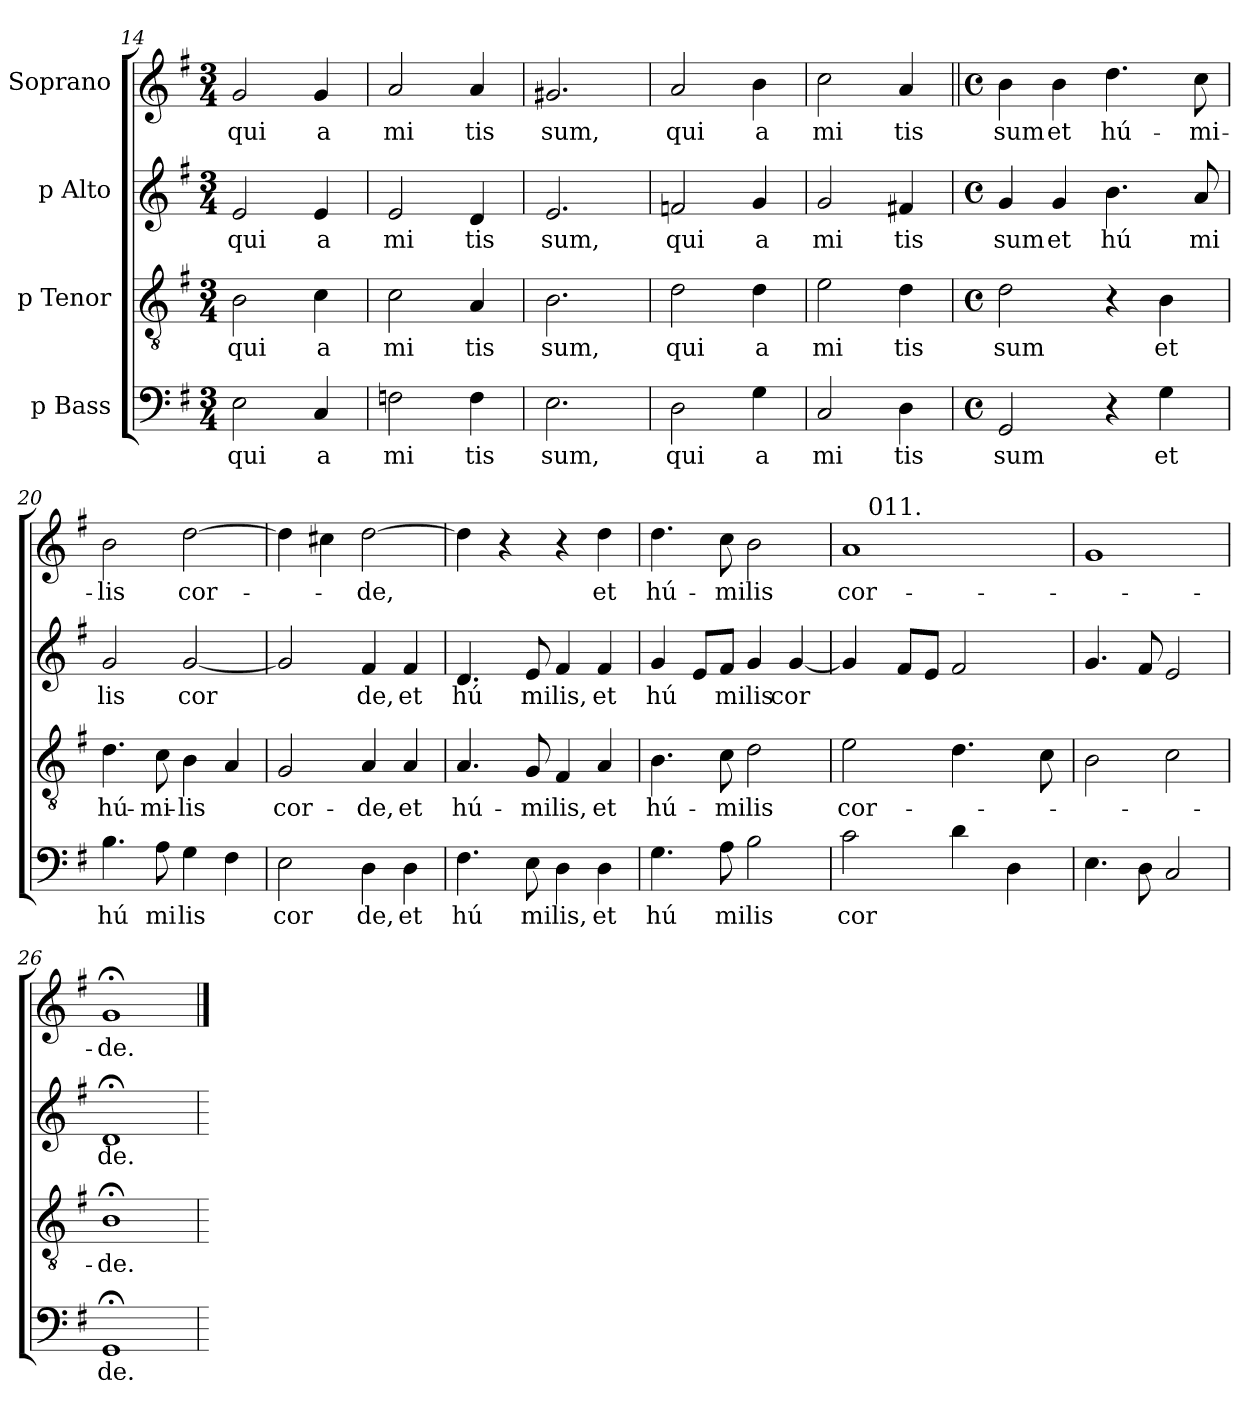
**kern	**text	**kern	**text	**kern	**text	**kern	**text
*part4	*part4	*part3	*part3	*part2	*part2	*part1	*part1
*staff4	*staff4	*staff3	*staff3	*staff2	*staff2	*staff1	*staff1
*I"p Bass	*	*I"p Tenor	*	*I"p Alto	*	*I"Soprano	*
*clefF4	*	*clefGv2	*	*clefG2	*	*clefG2	*
*k[f#]	*	*k[f#]	*	*k[f#]	*	*k[f#]	*
*G:	*	*G:	*	*G:	*	*G:	*
*M3/4	*	*M3/4	*	*M3/4	*	*M3/4	*
=14	=14	=14	=14	=14	=14	=14	=14
!	!LO:LY:b:cj	!	!LO:LY:b:cj	!	!LO:LY:b:cj	!	!LO:LY:b:cj
2E\	qui	2B\	qui	2e/	qui	2g/	qui
!	!LO:LY:b:cj	!	!LO:LY:b:cj	!	!LO:LY:b:cj	!	!LO:LY:b:cj
4C/	a	4c\	a	4e/	a	4g/	a
=15	=15	=15	=15	=15	=15	=15	=15
!	!LO:LY:b:cj	!	!LO:LY:b:cj	!	!LO:LY:b:cj	!	!LO:LY:b:cj
2Fn\	mi	2c\	mi	2e/	mi	2a/	mi
!	!LO:LY:b:cj	!	!LO:LY:b:cj	!	!LO:LY:b:cj	!	!LO:LY:b:cj
4F\	tis	4A/	tis	4d/	tis	4a/	tis
=16	=16	=16	=16	=16	=16	=16	=16
!	!LO:LY:b:cj	!	!LO:LY:b:cj	!	!LO:LY:b:cj	!	!LO:LY:b:cj
2.E\	sum,	2.B\	sum,	2.e/	sum,	2.g#X/	sum,
=17	=17	=17	=17	=17	=17	=17	=17
!	!LO:LY:b:cj	!	!LO:LY:b:cj	!	!LO:LY:b:cj	!	!LO:LY:b:cj
2D\	qui	2d\	qui	2fn/	qui	2a/	qui
!	!LO:LY:b:cj	!	!LO:LY:b:cj	!	!LO:LY:b:cj	!	!LO:LY:b:cj
4G\	a	4d\	a	4g/	a	4b\	a
=18	=18	=18	=18	=18	=18	=18	=18
!	!LO:LY:b:cj	!	!LO:LY:b:cj	!	!LO:LY:b:cj	!	!LO:LY:b:cj
2C/	mi	2e\	mi	2g/	mi	2cc\	mi
!	!LO:LY:b:cj	!	!LO:LY:b:cj	!	!LO:LY:b:cj	!	!LO:LY:b:cj
4D\	tis	4d\	tis	4f#X/	tis	4a/	tis
!!LO:LB:g=z
=19	=19||	=19	=19||	=19	=19||	=19||	=19||
*M4/4	*	*M4/4	*	*M4/4	*	*M4/4	*
*met(c)	*	*met(c)	*	*met(c)	*	*met(c)	*
!	!LO:LY:b:cj	!	!LO:LY:b:cj	!	!LO:LY:b:cj	!	!LO:LY:b:cj
2GG/	sum	2d\	sum	4g/	sum	4b\	sum
!	!	!	!	!	!LO:LY:b:cj	!	!LO:LY:b:cj
.	.	.	.	4g/	et	4b\	et
!	!	!	!	!	!LO:LY:b:cj	!	!LO:LY:b:cj
4r	.	4r	.	4.b\	hú	4.dd\	hú-
!	!LO:LY:b:cj	!	!LO:LY:b:cj	!	!	!	!
4G\	et	4B\	et	.	.	.	.
!	!	!	!	!	!LO:LY:b:cj	!	!LO:LY:b:cj
.	.	.	.	8a/	mi	8cc\	-mi-
=20	=20	=20	=20	=20	=20	=20	=20
!	!LO:LY:b:cj	!	!LO:LY:b:cj	!	!LO:LY:b:cj	!	!LO:LY:b:cj
4.B\	hú	4.d\	hú-	2g/	lis	2b\	-lis
!	!LO:LY:b:cj	!	!LO:LY:b:cj	!	!	!	!
8A\	mi	8c\	-mi-	.	.	.	.
!	!LO:LY:b:cj	!	!LO:LY:b:cj	!	!LO:LY:b:cj	!	!LO:LY:b
4G\	lis	4B\	-lis	[<2g/	cor	[>2dd\	cor-
4F#\	.	4A/	.	.	.	.	.
=21	=21	=21	=21	=21	=21	=21	=21
!	!LO:LY:b:cj	!	!LO:LY:b:cj	!	!	!	!
2E\	cor	2G/	cor-	2g/]	.	4dd\]	.
.	.	.	.	.	.	4cc#X\	.
!	!LO:LY:b:cj	!	!LO:LY:b:cj	!	!LO:LY:b:cj	!	!LO:LY:b:cj
4D\	de,	4A/	-de,	4f#/	de,	[>2dd\	-de,
!	!LO:LY:b:cj	!	!LO:LY:b:cj	!	!LO:LY:b:cj	!	!
4D\	et	4A/	et	4f#/	et	.	.
=22	=22	=22	=22	=22	=22	=22	=22
!	!LO:LY:b:cj	!	!LO:LY:b:cj	!	!LO:LY:b:cj	!	!
4.F#\	hú	4.A/	hú-	4.d/	hú	4dd\]	.
.	.	.	.	.	.	4r	.
!	!LO:LY:b	!	!LO:LY:b	!	!LO:LY:b	!	!
8E\	milis,	8G/	-milis,	8e/	milis,	.	.
4D\	.	4F#/	.	4f#/	.	4r	.
!	!LO:LY:b:cj	!	!LO:LY:b:cj	!	!LO:LY:b:cj	!	!LO:LY:b:cj
4D\	et	4A/	et	4f#/	et	4dd\	et
=23	=23	=23	=23	=23	=23	=23	=23
!	!LO:LY:b:cj	!	!LO:LY:b:cj	!	!LO:LY:b	!	!LO:LY:b:cj
4.G\	hú	4.B\	hú-	4g/	hú	4.dd\	hú-
.	.	.	.	8e/L	.	.	.
!	!LO:LY:b:cj	!	!LO:LY:b:cj	!	!LO:LY:b:cj	!	!LO:LY:b:cj
8A\	milis	8c\	-milis	8f#/J	milis	8cc\	-milis
2B\	.	2d\	.	4g/	.	2b\	.
!	!	!	!	!	!LO:LY:b	!	!
.	.	.	.	[<4g/	cor	.	.
=24	=24	=24	=24	=24	=24	=24	=24
!	!LO:LY:b	!	!LO:LY:b	!	!	!	!LO:LY:b:cj
*	*	*	*	*	*	*^	*
2c\	cor	2e\	cor-	4g/]	.	1a	16..ryy	cor-
!	!	!	!	!	!	!	!LO:TX:a:t=011.	!
.	.	.	.	.	.	.	2ryy	.
.	.	.	.	8f#/L	.	.	.	.
.	.	.	.	8e/J	.	.	.	.
4d\	.	4.d\	.	2f#/	.	.	.	.
.	.	.	.	.	.	.	4ryy	.
4D\	.	.	.	.	.	.	.	.
.	.	.	.	.	.	.	8ryy	.
.	.	8c\	.	.	.	.	.	.
.	.	.	.	.	.	.	64ryy	.
*	*	*	*	*	*	*v	*v	*
=25	=25	=25	=25	=25	=25	=25	=25
4.E\	.	2B\	.	4.g/	.	1g	.
8D\	.	.	.	8f#/	.	.	.
2C/	.	2c\	.	2e/	.	.	.
=26	=26	=26	=26	=26	=26	=26	=26
!	!LO:LY:b:cj	!	!LO:LY:b:cj	!	!LO:LY:b:cj	!	!LO:LY:b:cj
1GG;<	de.	1B;<	-de.	1d;<	de.	1g;<	-de.
=	==	=	==	=	==	==	==
*-	*-	*-	*-	*-	*-	*-	*-
